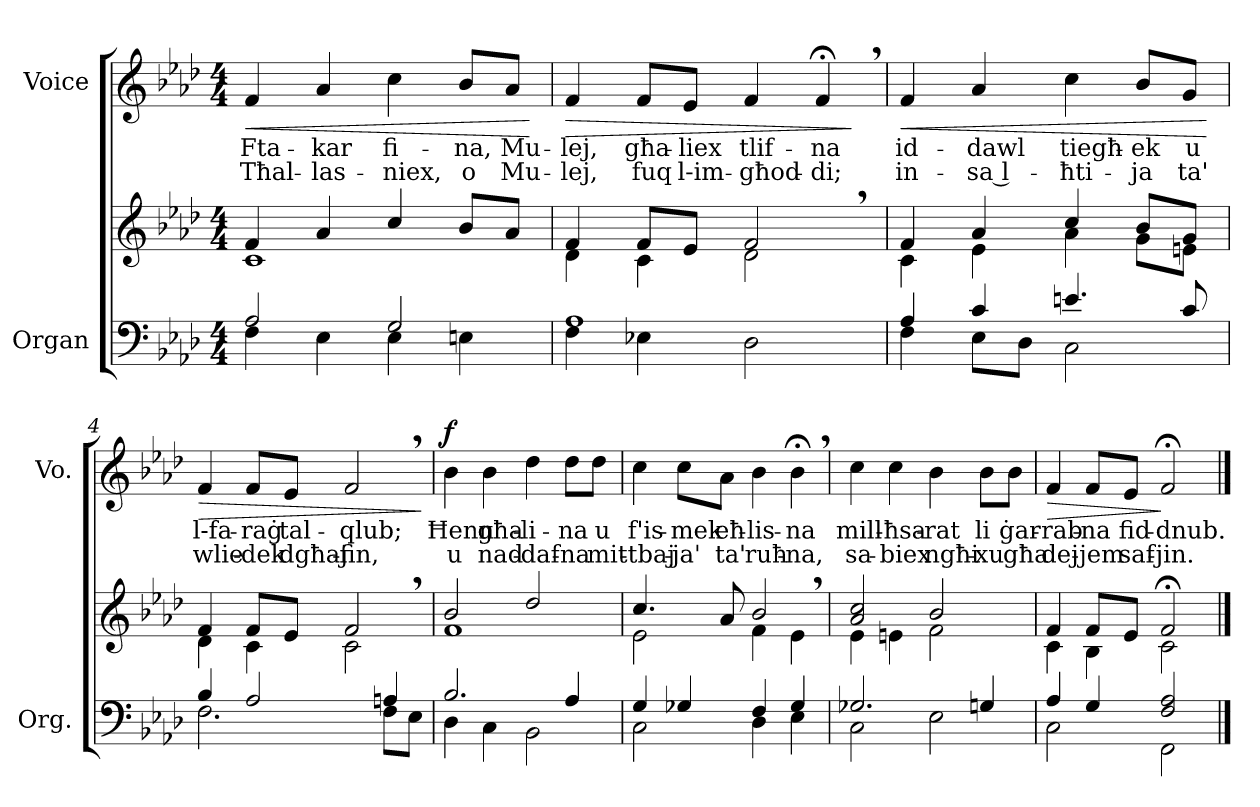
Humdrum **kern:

**kern	**kern	**kern	**text	**text	**dynam
*part2	*part2	*part1	*part1	*part1	*part1
*staff3	*staff2	*staff1	*staff1	*staff1	*staff1
*I"Organ	*	*I"Voice	*	*	*
*I'Org.	*	*I'Vo.	*	*	*
*clefF4	*clefG2	*clefG2	*	*	*
*k[b-e-a-d-]	*k[b-e-a-d-]	*k[b-e-a-d-]	*	*	*
*M4/4	*M4/4	*M4/4	*	*	*
=1	=1	=1	=1	=1	=1
*^	*^	*	*	*	*
!	!	!	!	!	!	!	!LO:HP:b
2A-/	4F\	4f/	1c	4f/	Fta-	Tħal-	<
.	4E-\	4a-/	.	4a-/	-kar	-las-	.
2G/	4E-\	4cc/	.	4cc\	fi-	-niex,	.
.	4En\	8b-/L	.	8b-/L	-na,	o	.
.	.	8a-/J	.	8a-/J	Mu-	Mu-	.
*v	*v	*	*	*	*	*	*
*	*v	*v	*	*	*	*
.	.	.	.	.	[
=2	=2	=2	=2	=2	=2
*^	*^	*	*	*	*
!	!	!	!	!	!	!	!LO:HP:b
1A-	4F\	4f/	4d-\	4f/	-lej,	-lej,	>
.	4E-X\	8f/L	4c\	8f/L	għa-	fuq	.
.	.	8e-/J	.	8e-/J	-liex	l-im-	.
.	2D-\	2f,/	2d-\	4f/	tlif-	-għod-	.
.	.	.	.	4f;<,/	-na	-di;	.
*v	*v	*	*	*	*	*	*
*	*v	*v	*	*	*	*
.	.	.	.	.	]
=3	=3	=3	=3	=3	=3
*^	*^	*	*	*	*
!	!	!	!	!	!	!	!LO:HP:b
4A-/	4F\	4f/	4c\	4f/	id-	in-	<
4c/	8E-\L	4a-/	4e-\	4a-/	-dawl	-sa l-	.
.	8D-\J	.	.	.	.	.	.
4.en/	2C\	4cc/	4a-\	4cc\	tiegħ-	-ħti-	.
.	.	8b-/L	8g\L	8b-/L	-ek	-ja	.
8c/	.	8g/J	8en\J	8g/J	u	ta'	.
*v	*v	*	*	*	*	*	*
*	*v	*v	*	*	*	*
.	.	.	.	.	[
=4	=4	=4	=4	=4	=4
*^	*^	*	*	*	*
!	!	!	!	!	!	!	!LO:HP:b
4B-/	2.F\	4f/	4d-\	4f/	l-fa-	wlie-	>
2A-/	.	8f/L	4c\	8f/L	-raġ	-dek	.
.	.	8e-/J	.	8e-/J	tal-	dgħaj-	.
.	.	2f,/	2c\	2f,/	-qlub;	-fin,	.
4An/	8F\L	.	.	.	.	.	.
.	8E-\J	.	.	.	.	.	.
*v	*v	*	*	*	*	*	*
*	*v	*v	*	*	*	*
.	.	.	.	.	]
=5	=5	=5	=5	=5	=5
*^	*^	*	*	*	*
!	!	!	!	!	!	!	!LO:DY:a
2.B-/	4D-\	2b-/	1f	4b-\	Ħenn	u	f
.	4C\	.	.	4b-\	għa-	nad-	.
.	2BB-\	2dd-/	.	4dd-\	-li-	-daf-	.
4A-/	.	.	.	8dd-\L	-na	-na	.
.	.	.	.	8dd-\J	u	mit-	.
=6	=6	=6	=6	=6	=6	=6	=6
4G/	2C\	4.cc/	2e-\	4cc\	f'is-	-tbaj-	.
4G-X/	.	.	.	8cc\L	-mek	-ja'	.
.	.	8a-/	.	8a-\J	eħ-	ta'	.
4F/	4D-\	2b-,/	4f\	4b-\	-lis-	ruħ-	.
4G-/	4E-\	.	4e-\	4b-;<,\	-na	-na,	.
=7	=7	=7	=7	=7	=7	=7	=7
2.G-X/	2C\	2a-/ 2cc/	4e-\	4cc\	mill-	sa-	.
.	.	.	4en\	4cc\	-ħsa-	-biex	.
.	2E-\	2b-/	2f\	4b-\	-rat	ngħi-	.
4Gn/	.	.	.	8b-\L	li	-xu	.
.	.	.	.	8b-\J	ġar-	għa	.
=8	=8	=8	=8	=8	=8	=8	=8
!	!	!	!	!	!	!	!LO:HP:b
4A-/	2C\	4f/	4c\	4f/	-rab-	dej-	>
4G/	.	8f/L	4B-\	8f/L	-na	-jem	.
.	.	8e-/J	.	8e-/J	fid-	saf-	.
2F/ 2A-/	2FF\	2f;</	2c\	2f;</	-dnub.	-jin.	]
*v	*v	*	*	*	*	*	*
*	*v	*v	*	*	*	*
==	==	==	==	==	==
*-	*-	*-	*-	*-	*-
